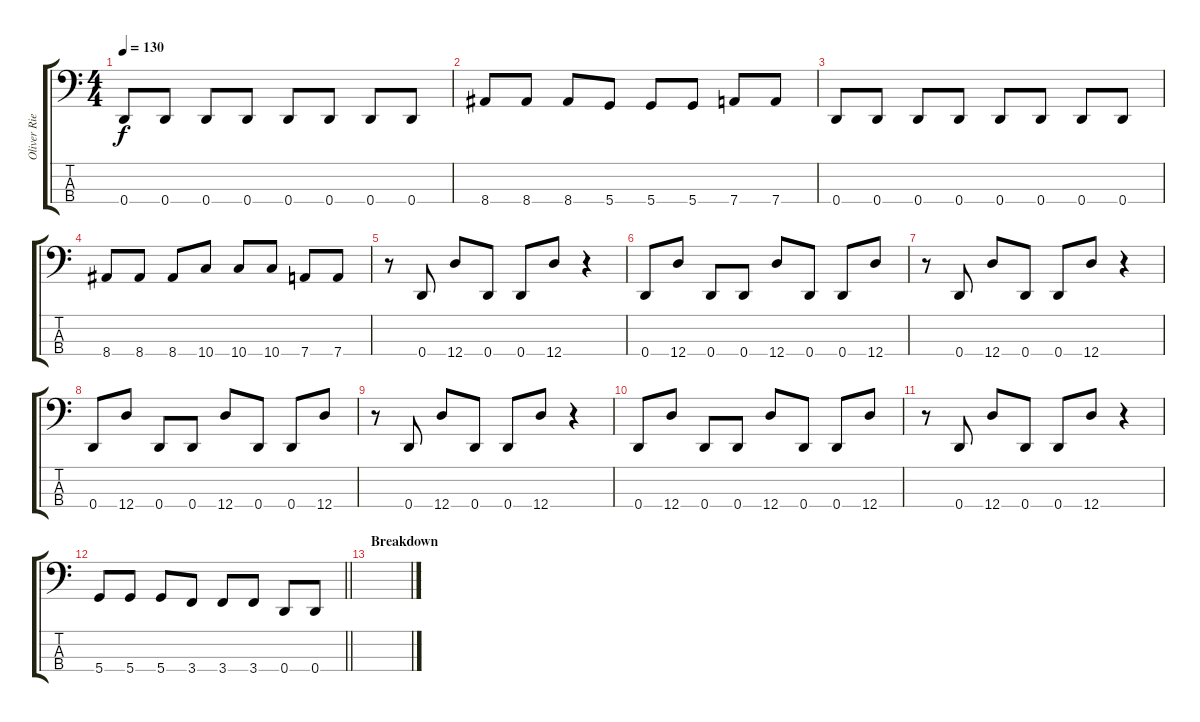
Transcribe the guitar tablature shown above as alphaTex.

\track ("Oliver Riedel" "Oliver Rie") {instrument electricbassfinger}
\staff {score tabs}
\tuning (G2 D2 A1 D1) {hide}
\ts (4 4)
\tempo 130
\clef f4
\ks c
0.4.8{dy f} 0.4.8 0.4.8 0.4.8 0.4.8 0.4.8 0.4.8 0.4.8 |
8.4.8 8.4.8 8.4.8 5.4.8 5.4.8 5.4.8 7.4.8 7.4.8 |
0.4.8 0.4.8 0.4.8 0.4.8 0.4.8 0.4.8 0.4.8 0.4.8 |
8.4.8 8.4.8 8.4.8 10.4.8 10.4.8 10.4.8 7.4.8 7.4.8 |
r.8 0.4.8 12.4.8 0.4.8 0.4.8 12.4.8 r.4 |
0.4.8 12.4.8 0.4.8 0.4.8 12.4.8 0.4.8 0.4.8 12.4.8 |
r.8 0.4.8 12.4.8 0.4.8 0.4.8 12.4.8 r.4 |
0.4.8 12.4.8 0.4.8 0.4.8 12.4.8 0.4.8 0.4.8 12.4.8 |
r.8 0.4.8 12.4.8 0.4.8 0.4.8 12.4.8 r.4 |
0.4.8 12.4.8 0.4.8 0.4.8 12.4.8 0.4.8 0.4.8 12.4.8 |
r.8 0.4.8 12.4.8 0.4.8 0.4.8 12.4.8 r.4 |
\barLineRight lightlight
5.4.8 5.4.8 5.4.8 3.4.8 3.4.8 3.4.8 0.4.8 0.4.8 |
\section ("" "Breakdown")
